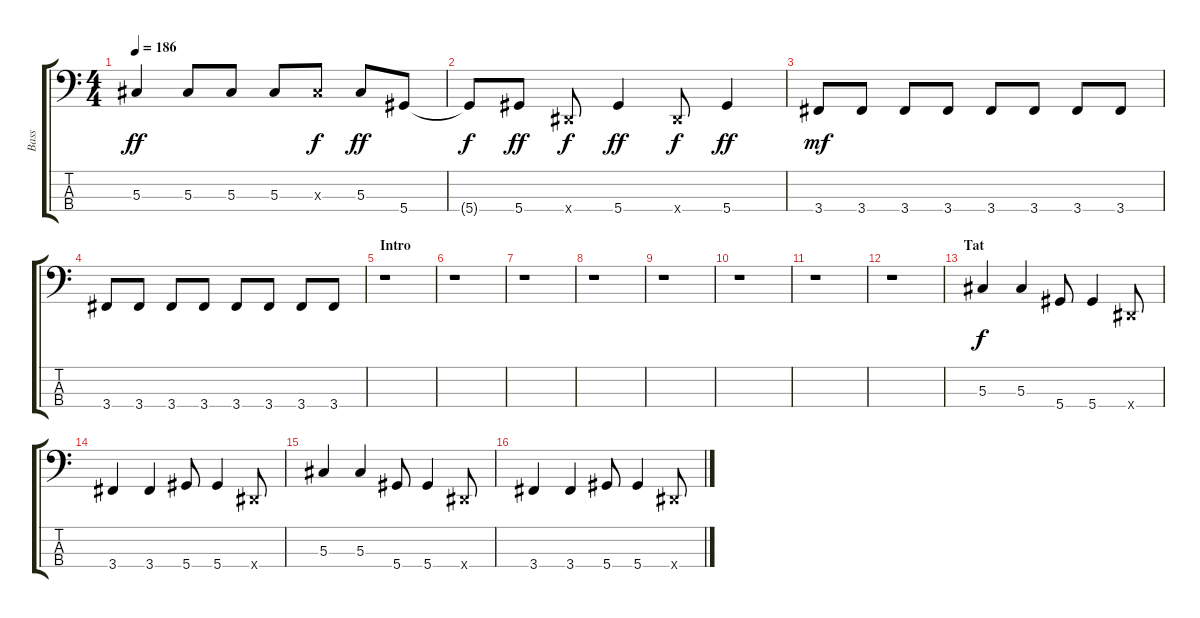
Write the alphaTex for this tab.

\track ("Bass" "Bass") {instrument electricbasspick}
\staff {score tabs}
\tuning (Gb2 Db2 Ab1 Eb1) {hide}
\ts (4 4)
\tempo 186
\clef f4
\ks c
5.3.4{dy ff} 5.3.8 5.3.8 5.3.8 5.3{x}.8{dy f} 5.3.8{dy ff} 5.4.8 |
5.4{t}.8{dy f} 5.4.8{dy ff} 0.4{x}.8{dy f} 5.4.4{dy ff} 0.4{x}.8{dy f} 5.4.4{dy ff} |
3.4.8{dy mf} 3.4.8 3.4.8 3.4.8 3.4.8 3.4.8 3.4.8 3.4.8 |
3.4.8 3.4.8 3.4.8 3.4.8 3.4.8 3.4.8 3.4.8 3.4.8 |
\section ("" "Intro")
r.1 |
r.1 |
r.1 |
r.1 |
r.1 |
r.1 |
r.1 |
r.1 |
\section ("" "Tat")
5.3.4{dy f} 5.3.4 5.4.8 5.4.4 0.4{x}.8 |
3.4.4 3.4.4 5.4.8 5.4.4 0.4{x}.8 |
5.3.4 5.3.4 5.4.8 5.4.4 0.4{x}.8 |
3.4.4 3.4.4 5.4.8 5.4.4 0.4{x}.8
